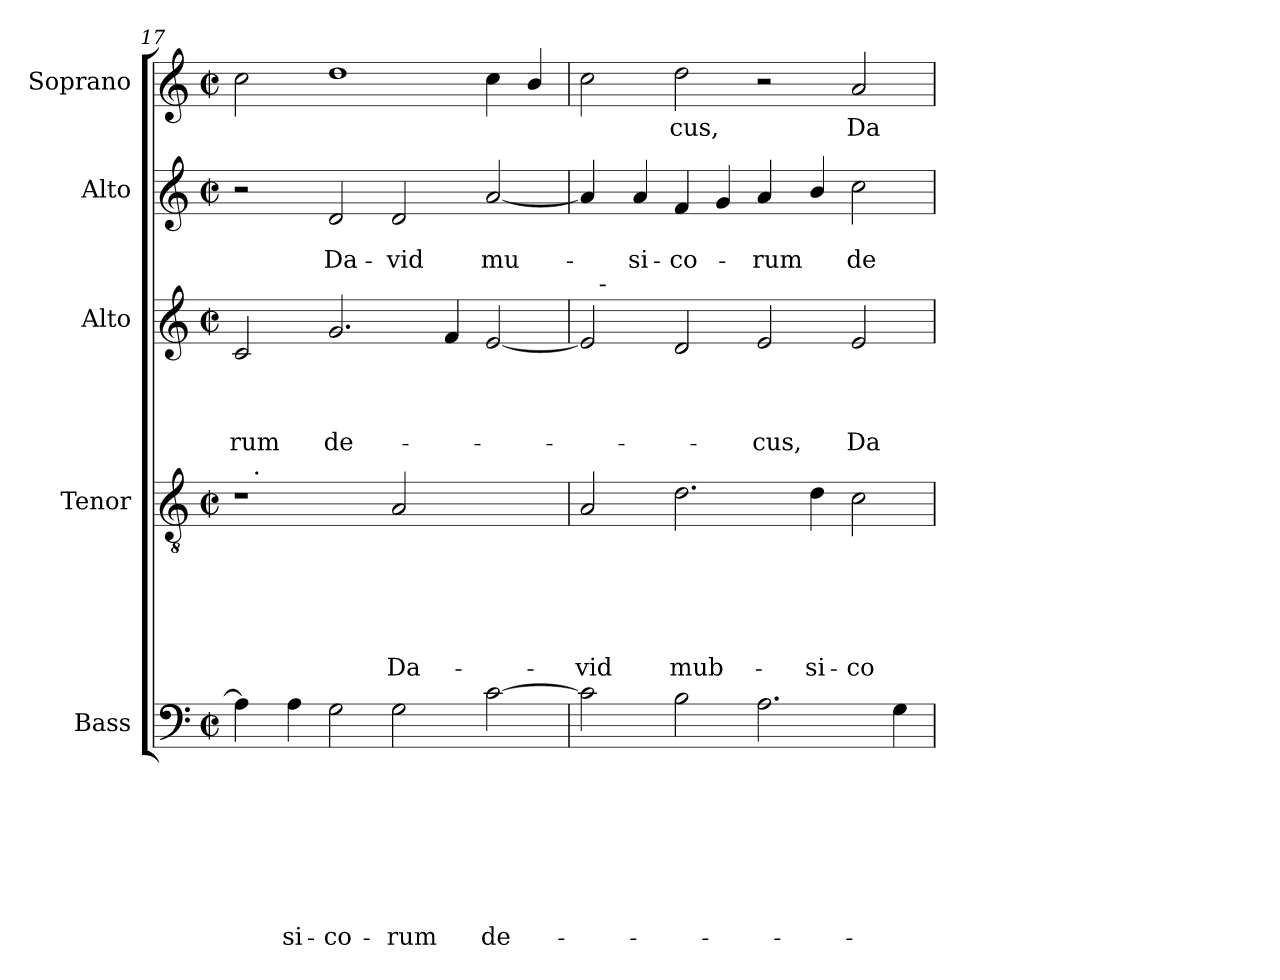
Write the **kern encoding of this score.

**kern	**text	**text	**text	**text	**text	**text	**text	**text	**kern	**text	**text	**text	**text	**text	**text	**kern	**text	**text	**text	**text	**kern	**text	**text	**kern	**text
*part5	*part5	*part5	*part5	*part5	*part5	*part5	*part5	*part5	*part4	*part4	*part4	*part4	*part4	*part4	*part4	*part3	*part3	*part3	*part3	*part3	*part2	*part2	*part2	*part1	*part1
*staff5	*staff5	*staff5	*staff5	*staff5	*staff5	*staff5	*staff5	*staff5	*staff4	*staff4	*staff4	*staff4	*staff4	*staff4	*staff4	*staff3	*staff3	*staff3	*staff3	*staff3	*staff2	*staff2	*staff2	*staff1	*staff1
*I"Bass	*	*	*	*	*	*	*	*	*I"Tenor	*	*	*	*	*	*	*I"Alto	*	*	*	*	*I"Alto	*	*	*I"Soprano	*
*I'B.	*	*	*	*	*	*	*	*	*I'T.	*	*	*	*	*	*	*I'A.	*	*	*	*	*I'A.	*	*	*I'S.	*
*clefF4	*	*	*	*	*	*	*	*	*clefGv2	*	*	*	*	*	*	*clefG2	*	*	*	*	*clefG2	*	*	*clefG2	*
*k[]	*	*	*	*	*	*	*	*	*k[]	*	*	*	*	*	*	*k[]	*	*	*	*	*k[]	*	*	*k[]	*
*C:	*	*	*	*	*	*	*	*	*C:	*	*	*	*	*	*	*C:	*	*	*	*	*C:	*	*	*C:	*
*M2/2	*	*	*	*	*	*	*	*	*M2/2	*	*	*	*	*	*	*M2/2	*	*	*	*	*M2/2	*	*	*M2/2	*
*met(c|)	*	*	*	*	*	*	*	*	*met(c|)	*	*	*	*	*	*	*met(c|)	*	*	*	*	*met(c|)	*	*	*met(c|)	*
=17	=17	=17	=17	=17	=17	=17	=17	=17	=17	=17	=17	=17	=17	=17	=17	=17	=17	=17	=17	=17	=17	=17	=17	=17	=17
!	!	!	!	!	!	!	!	!	!	!	!	!	!	!	!	!	!	!	!	!LO:LY:b:rj	!	!	!	!	!
*	*	*	*	*	*	*	*	*	*^	*	*	*	*	*	*	*	*	*	*	*	*	*	*	*	*
4A\]	.	.	.	.	.	.	.	.	1r	16ryy	.	.	.	.	.	.	2c/	.	.	.	-rum	2r	.	.	2cc\	.
!	!	!	!	!	!	!	!	!	!	!LO:TX:a:t=.	!	!	!	!	!	!	!	!	!	!	!	!	!	!	!	!
.	.	.	.	.	.	.	.	.	.	1ryy	.	.	.	.	.	.	.	.	.	.	.	.	.	.	.	.
!	!	!	!	!	!	!	!	!LO:LY:b	!	!	!	!	!	!	!	!	!	!	!	!	!	!	!	!	!	!
4A\	.	.	.	.	.	.	.	-si-	.	.	.	.	.	.	.	.	.	.	.	.	.	.	.	.	.	.
!	!	!	!	!	!	!	!	!LO:LY:b	!	!	!	!	!	!	!	!	!	!	!	!	!LO:LY:b:rj	!	!	!LO:LY:b	!	!
2G\	.	.	.	.	.	.	.	-co-	.	.	.	.	.	.	.	.	2.g/	.	.	.	de-	2d/	.	Da-	1dd	.
!	!	!	!	!	!	!	!	!LO:LY:b	!	!	!	!	!	!	!	!LO:LY:b:rj	!	!	!	!	!	!	!	!LO:LY:b	!	!
2G\	.	.	.	.	.	.	.	-rum	2A/	.	.	.	.	.	.	Da-	.	.	.	.	.	2d/	.	-vid	.	.
.	.	.	.	.	.	.	.	.	.	2...ryy	.	.	.	.	.	.	.	.	.	.	.	.	.	.	.	.
.	.	.	.	.	.	.	.	.	.	.	.	.	.	.	.	.	4f/	.	.	.	.	.	.	.	.	.
!	!	!	!	!	!	!	!	!LO:LY:b	!	!	!	!	!	!	!	!	!	!	!	!	!	!	!	!LO:LY:b	!	!
[>2c\	.	.	.	.	.	.	.	de-	2ryy	.	.	.	.	.	.	.	[>2e/	.	.	.	.	[>2a/	.	mu-	4cc\	.
.	.	.	.	.	.	.	.	.	.	.	.	.	.	.	.	.	.	.	.	.	.	.	.	.	4b/	.
!!LO:LB:g=z
=18	=18	=18	=18	=18	=18	=18	=18	=18	=18	=18	=18	=18	=18	=18	=18	=18	=18	=18	=18	=18	=18	=18	=18	=18	=18	=18
!	!	!	!	!	!	!	!	!	!	!	!	!	!	!	!	!LO:LY:b:rj	!	!	!	!	!	!	!	!	!	!
*	*	*	*	*	*	*	*	*	*v	*v	*	*	*	*	*	*	*^	*	*	*	*	*	*	*	*	*
2c\]	.	.	.	.	.	.	.	.	2A/	.	.	.	.	.	-vid	2e/]	16ryy	.	.	.	.	4a/]	.	.	2cc\	.
!	!	!	!	!	!	!	!	!	!	!	!	!	!	!	!	!	!LO:TX:a:t=-	!	!	!	!	!	!	!	!	!
.	.	.	.	.	.	.	.	.	.	.	.	.	.	.	.	.	1ryy	.	.	.	.	.	.	.	.	.
!	!	!	!	!	!	!	!	!	!	!	!	!	!	!	!	!	!	!	!	!	!	!	!	!LO:LY:b	!	!
.	.	.	.	.	.	.	.	.	.	.	.	.	.	.	.	.	.	.	.	.	.	4a/	.	-si-	.	.
!	!	!	!	!	!	!	!	!	!	!	!	!	!	!	!LO:LY:b:rj	!	!	!	!	!	!	!	!	!LO:LY:b	!	!LO:LY:b:rj
2B\	.	.	.	.	.	.	.	.	2.d\	.	.	.	.	.	mub-	2d/	.	.	.	.	.	4f/	.	-co-	2dd\	-cus,
.	.	.	.	.	.	.	.	.	.	.	.	.	.	.	.	.	.	.	.	.	.	4g/	.	.	.	.
!	!	!	!	!	!	!	!	!	!	!	!	!	!	!	!	!	!	!	!	!	!LO:LY:b:rj	!	!	!LO:LY:b	!	!
2.A\	.	.	.	.	.	.	.	.	.	.	.	.	.	.	.	2e/	.	.	.	.	-cus,	4a/	.	-rum	2r	.
.	.	.	.	.	.	.	.	.	.	.	.	.	.	.	.	.	2...ryy	.	.	.	.	.	.	.	.	.
!	!	!	!	!	!	!	!	!	!	!	!	!	!	!	!LO:LY:b:rj	!	!	!	!	!	!	!	!	!	!	!
.	.	.	.	.	.	.	.	.	4d\	.	.	.	.	.	-si-	.	.	.	.	.	.	4b/	.	.	.	.
!	!	!	!	!	!	!	!	!	!	!	!	!	!	!	!LO:LY:b:rj	!	!	!	!	!	!LO:LY:b:rj	!	!	!LO:LY:b	!	!LO:LY:b:rj
.	.	.	.	.	.	.	.	.	2c\	.	.	.	.	.	-co-	2e/	.	.	.	.	Da-	2cc\	.	de-	2a/	Da-
4G\	.	.	.	.	.	.	.	.	.	.	.	.	.	.	.	.	.	.	.	.	.	.	.	.	.	.
*	*	*	*	*	*	*	*	*	*	*	*	*	*	*	*	*v	*v	*	*	*	*	*	*	*	*	*
=	=	=	=	=	=	=	=	=	=	=	=	=	=	=	=	=	=	=	=	=	=	=	=	=	=
*-	*-	*-	*-	*-	*-	*-	*-	*-	*-	*-	*-	*-	*-	*-	*-	*-	*-	*-	*-	*-	*-	*-	*-	*-	*-
